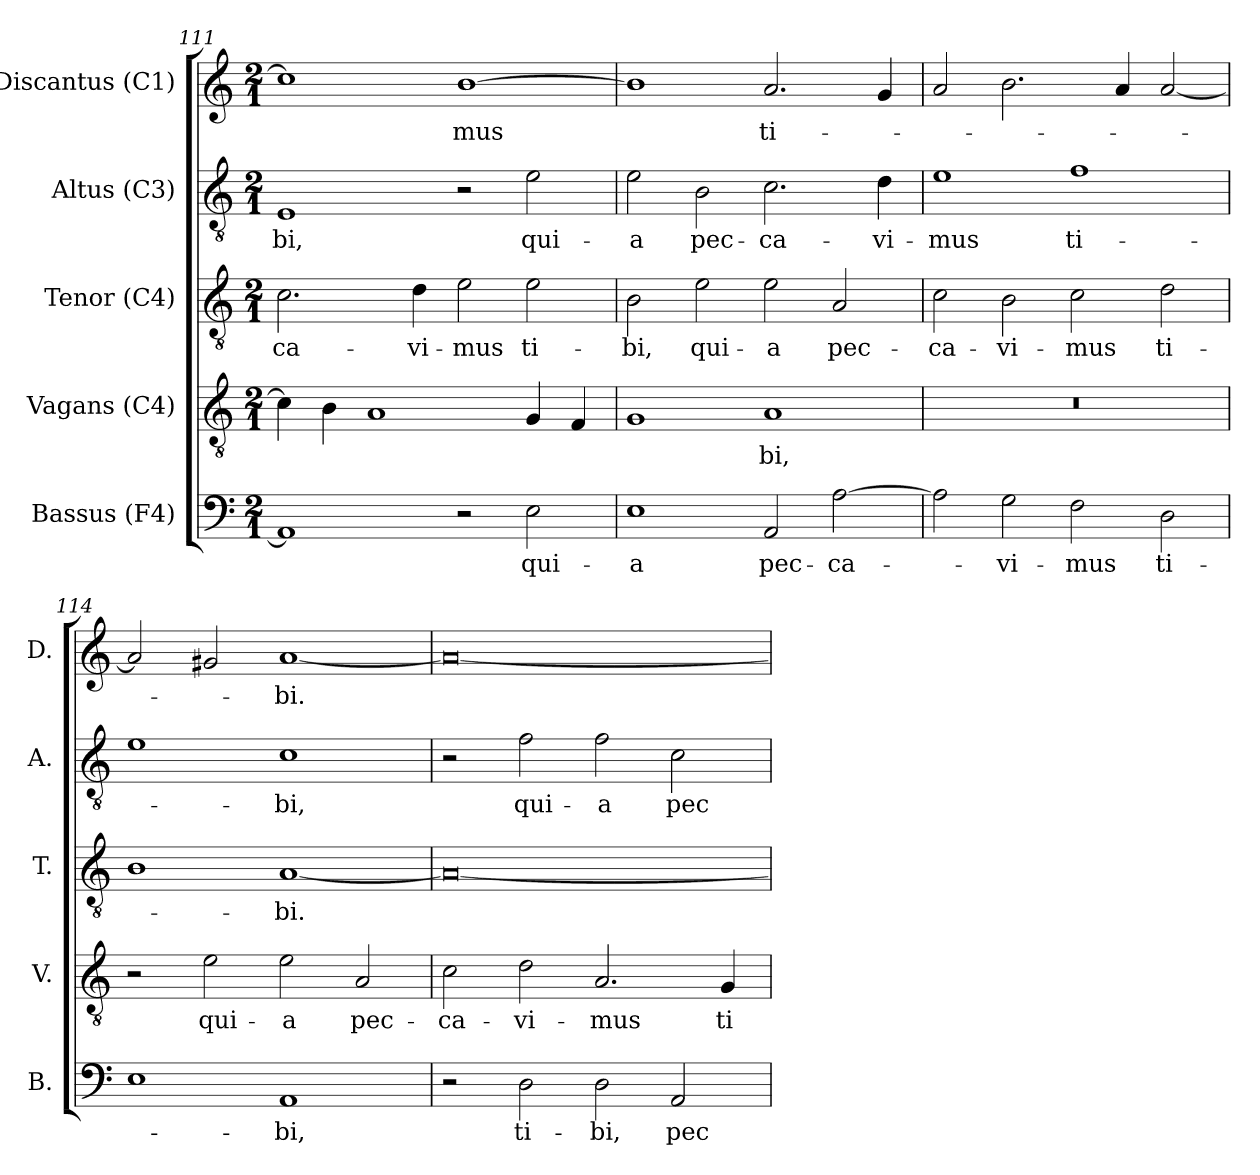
**kern	**text	**kern	**text	**kern	**text	**kern	**text	**kern	**text
*part5	*part5	*part4	*part4	*part3	*part3	*part2	*part2	*part1	*part1
*staff5	*staff5	*staff4	*staff4	*staff3	*staff3	*staff2	*staff2	*staff1	*staff1
*I"Bassus (F4)	*	*I"Vagans (C4)	*	*I"Tenor (C4)	*	*I"Altus (C3)	*	*I"Discantus (C1)	*
*I'B.	*	*I'V.	*	*I'T.	*	*I'A.	*	*I'D.	*
*clefF4	*	*clefGv2	*	*clefGv2	*	*clefGv2	*	*clefG2	*
*	*	*ITrd7c12	*	*ITrd7c12	*	*ITrd7c12	*	*	*
*k[]	*	*k[]	*	*k[]	*	*k[]	*	*k[]	*
*C:	*	*C:	*	*C:	*	*C:	*	*C:	*
*M2/1	*	*M2/1	*	*M2/1	*	*M2/1	*	*M2/1	*
=111	=111	=111	=111	=111	=111	=111	=111	=111	=111
!	!	!	!	!	!LO:LY:b:color=#000000	!	!	!	!
!	!	!	!	!	!	!	!LO:LY:b:color=#000000	!	!
1AAi]	.	4Ci\]	.	2.Ci\	-ca-	1EEi	-bi,	1cci]	.
.	.	4BBi\	.	.	.	.	.	.	.
.	.	1AAi	.	.	.	.	.	.	.
!	!	!	!	!	!LO:LY:b:color=#000000	!	!	!	!
.	.	.	.	4Di\	-vi-	.	.	.	.
!	!	!	!	!	!LO:LY:b:color=#000000	!	!	!	!
!	!	!	!	!	!	!	!	!	!LO:LY:b:color=#000000
2r	.	.	.	2Ei\	-mus	2r	.	[1bi	-mus
!	!LO:LY:b:color=#000000	!	!	!	!	!	!	!	!
!	!	!	!	!	!LO:LY:b:color=#000000	!	!	!	!
!	!	!	!	!	!	!	!LO:LY:b:color=#000000	!	!
2Ei\	qui-	4GGi/	.	2Ei\	ti-	2Ei\	qui-	.	.
.	.	4FFi/	.	.	.	.	.	.	.
!!LO:PB:g=z
=112	=112	=112	=112	=112	=112	=112	=112	=112	=112
!	!LO:LY:b:color=#000000	!	!	!	!	!	!	!	!
!	!	!	!	!	!LO:LY:b:color=#000000	!	!	!	!
!	!	!	!	!	!	!	!LO:LY:b:color=#000000	!	!
1Ei	-a	1GGi	.	2BBi\	-bi,	2Ei\	-a	1bi]	.
!	!	!	!	!	!LO:LY:b:color=#000000	!	!	!	!
!	!	!	!	!	!	!	!LO:LY:b:color=#000000	!	!
.	.	.	.	2Ei\	qui-	2BBi\	pec-	.	.
!	!LO:LY:b:color=#000000	!	!	!	!	!	!	!	!
!	!	!	!LO:LY:b:color=#000000	!	!	!	!	!	!
!	!	!	!	!	!LO:LY:b:color=#000000	!	!	!	!
!	!	!	!	!	!	!	!LO:LY:b:color=#000000	!	!
!	!	!	!	!	!	!	!	!	!LO:LY:b:color=#000000
2AAi/	pec-	1AAi	-bi,	2Ei\	-a	2.Ci\	-ca-	2.ai/	ti-
!	!LO:LY:b:color=#000000	!	!	!	!	!	!	!	!
!	!	!	!	!	!LO:LY:b:color=#000000	!	!	!	!
[2Ai\	-ca-	.	.	2AAi/	pec-	.	.	.	.
!	!	!	!	!	!	!	!LO:LY:b:color=#000000	!	!
.	.	.	.	.	.	4Di\	-vi-	4gi/	.
=113	=113	=113	=113	=113	=113	=113	=113	=113	=113
!	!	!LO:N:vis=1	!	!	!	!	!	!	!
!	!	!	!	!	!LO:LY:b:color=#000000	!	!	!	!
!	!	!	!	!	!	!	!LO:LY:b:color=#000000	!	!
2Ai\]	.	0r	.	2Ci\	-ca-	1Ei	-mus	2ai/	.
!	!LO:LY:b:color=#000000	!	!	!	!	!	!	!	!
!	!	!	!	!	!LO:LY:b:color=#000000	!	!	!	!
2Gi\	-vi-	.	.	2BBi\	-vi-	.	.	2.bi\	.
!	!LO:LY:b:color=#000000	!	!	!	!	!	!	!	!
!	!	!	!	!	!LO:LY:b:color=#000000	!	!	!	!
!	!	!	!	!	!	!	!LO:LY:b:color=#000000	!	!
2Fi\	-mus	.	.	2Ci\	-mus	1Fi	ti-	.	.
.	.	.	.	.	.	.	.	4ai/	.
!	!LO:LY:b:color=#000000	!	!	!	!	!	!	!	!
!	!	!	!	!	!LO:LY:b:color=#000000	!	!	!	!
2Di\	ti-	.	.	2Di\	ti-	.	.	[2ai/	.
=114	=114	=114	=114	=114	=114	=114	=114	=114	=114
1Ei	.	2r	.	1BBi	.	1Ei	.	2ai/]	.
!	!	!	!LO:LY:b:color=#000000	!	!	!	!	!	!
.	.	2Ei\	qui-	.	.	.	.	2g#i/	.
!	!LO:LY:b:color=#000000	!	!	!	!	!	!	!	!
!	!	!	!LO:LY:b:color=#000000	!	!	!	!	!	!
!	!	!	!	!	!LO:LY:b:color=#000000	!	!	!	!
!	!	!	!	!	!	!	!LO:LY:b:color=#000000	!	!
!	!	!	!	!	!	!	!	!	!LO:LY:b:color=#000000
1AAi	-bi,	2Ei\	-a	[1AAi	-bi.	1Ci	-bi,	[1ai	-bi.
!	!	!	!LO:LY:b:color=#000000	!	!	!	!	!	!
.	.	2AAi/	pec-	.	.	.	.	.	.
!!LO:LB:g=z
=115	=115	=115	=115	=115	=115	=115	=115	=115	=115
!	!	!	!LO:LY:b:color=#000000	!	!	!	!	!	!
2r	.	2Ci\	-ca-	0AAi_	.	2r	.	0ai_	.
!	!LO:LY:b:color=#000000	!	!	!	!	!	!	!	!
!	!	!	!LO:LY:b:color=#000000	!	!	!	!	!	!
!	!	!	!	!	!	!	!LO:LY:b:color=#000000	!	!
2Di\	ti-	2Di\	-vi-	.	.	2Fi\	qui-	.	.
!	!LO:LY:b:color=#000000	!	!	!	!	!	!	!	!
!	!	!	!LO:LY:b:color=#000000	!	!	!	!	!	!
!	!	!	!	!	!	!	!LO:LY:b:color=#000000	!	!
2Di\	-bi,	2.AAi/	-mus	.	.	2Fi\	-a	.	.
!	!LO:LY:b:color=#000000	!	!	!	!	!	!	!	!
!	!	!	!	!	!	!	!LO:LY:b:color=#000000	!	!
2AAi/	pec-	.	.	.	.	2Ci\	pec-	.	.
!	!	!	!LO:LY:b:color=#000000	!	!	!	!	!	!
.	.	4GGi/	ti-	.	.	.	.	.	.
=	=	=	=	=	=	=	=	=	=
*-	*-	*-	*-	*-	*-	*-	*-	*-	*-
